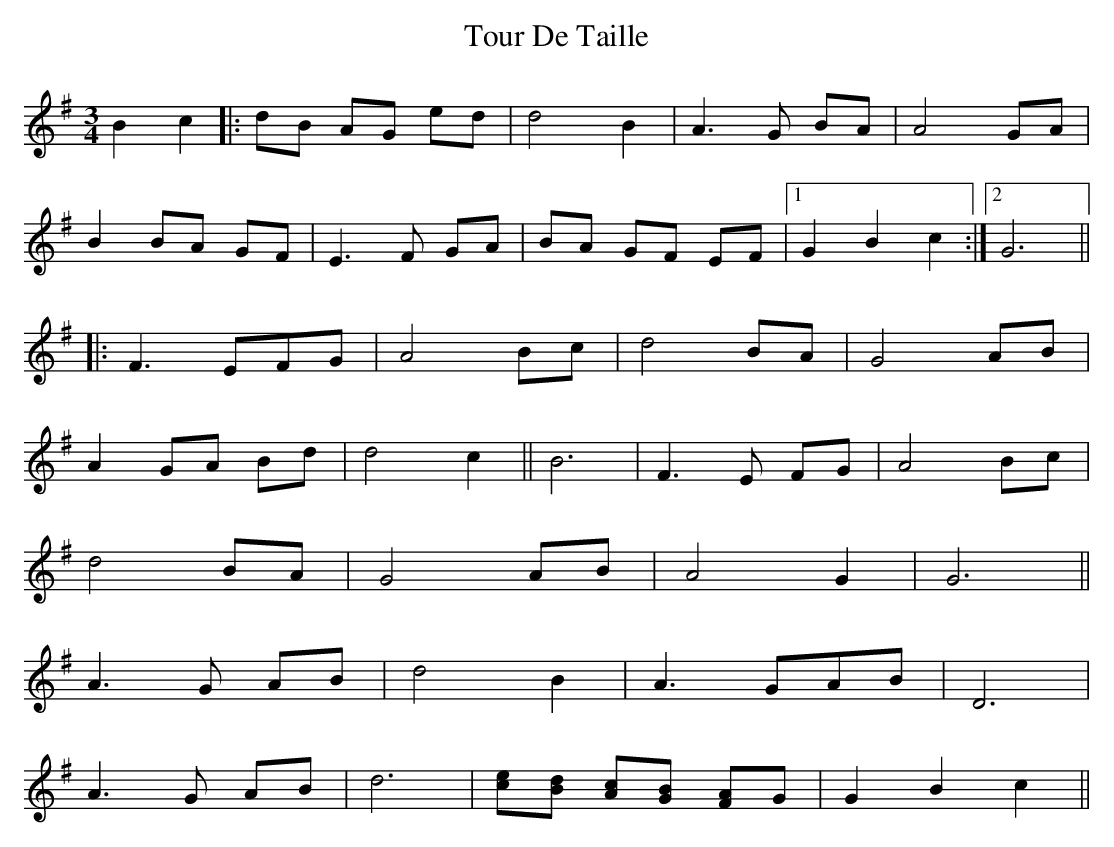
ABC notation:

X:1
T: Tour De Taille
M: 3/4
L: 1/8
K: Gmaj
B2 c2|:dB AG ed|d4 B2|A3 G BA|A4 GA|
B2 BA GF|E3 F GA|BA GF EF|1 G2 B2 c2:|2 G6||
|:F3 EFG|A4 Bc|d4 BA|G4 AB|
A2 GA Bd|d4 c2||B6|F3 E FG|A4 Bc|
d4 BA|G4 AB|A4 G2|G6||
A3 G AB|d4 B2|A3 GAB|D6|
A3 G AB|d6|[ec][dB] [cA][BG] [AF]G|G2 B2 c2||
